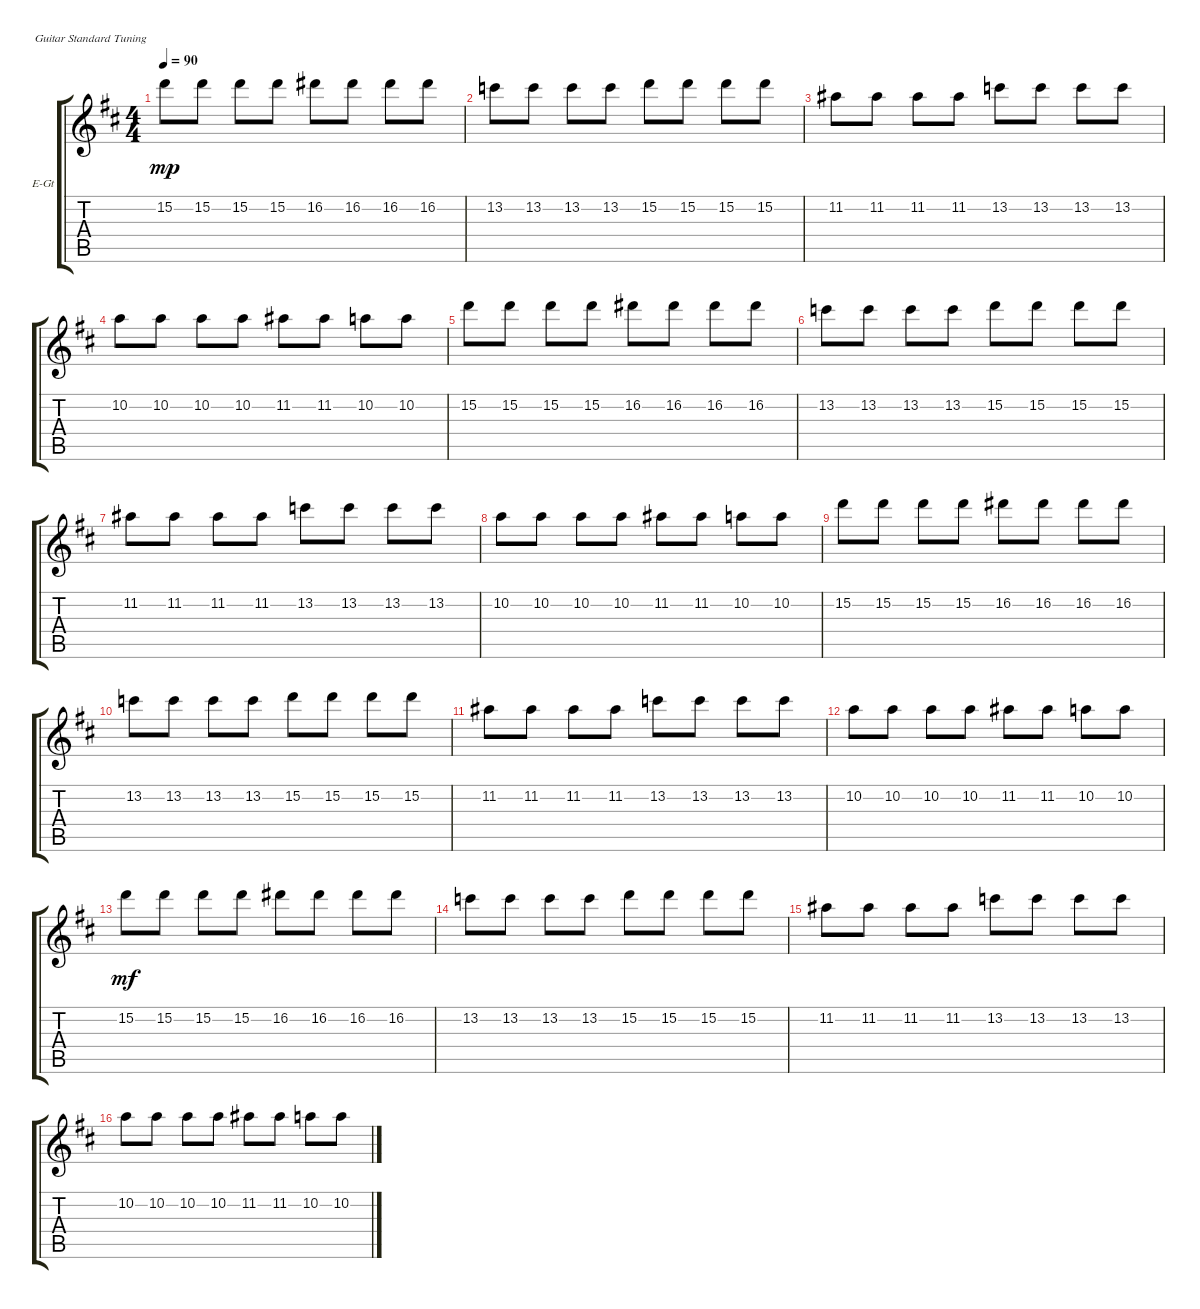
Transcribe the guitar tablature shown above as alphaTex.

\defaultSystemsLayout 4
\bracketExtendMode groupsimilarinstruments
\firstSystemTrackNameOrientation horizontal
\otherSystemsTrackNameOrientation horizontal
\track ("Electric Guitar" "E-Gt") {instrument electricguitarjazz}
\staff {score tabs}
\tuning (E4 B3 G3 D3 A2 E2)
\ts (4 4)
\tempo 90
\clef g2
\ks d
15.2.8{dy mp} 15.2.8 15.2.8 15.2.8 16.2.8 16.2.8 16.2.8 16.2.8 |
13.2.8 13.2.8 13.2.8 13.2.8 15.2.8 15.2.8 15.2.8 15.2.8 |
11.2.8 11.2.8 11.2.8 11.2.8 13.2.8 13.2.8 13.2.8 13.2.8 |
10.2.8 10.2.8 10.2.8 10.2.8 11.2.8 11.2.8 10.2.8 10.2.8 |
15.2.8 15.2.8 15.2.8 15.2.8 16.2.8 16.2.8 16.2.8 16.2.8 |
13.2.8 13.2.8 13.2.8 13.2.8 15.2.8 15.2.8 15.2.8 15.2.8 |
11.2.8 11.2.8 11.2.8 11.2.8 13.2.8 13.2.8 13.2.8 13.2.8 |
10.2.8 10.2.8 10.2.8 10.2.8 11.2.8 11.2.8 10.2.8 10.2.8 |
15.2.8 15.2.8 15.2.8 15.2.8 16.2.8 16.2.8 16.2.8 16.2.8 |
13.2.8 13.2.8 13.2.8 13.2.8 15.2.8 15.2.8 15.2.8 15.2.8 |
11.2.8 11.2.8 11.2.8 11.2.8 13.2.8 13.2.8 13.2.8 13.2.8 |
10.2.8 10.2.8 10.2.8 10.2.8 11.2.8 11.2.8 10.2.8 10.2.8 |
15.2.8{dy mf} 15.2.8 15.2.8 15.2.8 16.2.8 16.2.8 16.2.8 16.2.8 |
13.2.8 13.2.8 13.2.8 13.2.8 15.2.8 15.2.8 15.2.8 15.2.8 |
11.2.8 11.2.8 11.2.8 11.2.8 13.2.8 13.2.8 13.2.8 13.2.8 |
10.2.8 10.2.8 10.2.8 10.2.8 11.2.8 11.2.8 10.2.8 10.2.8
